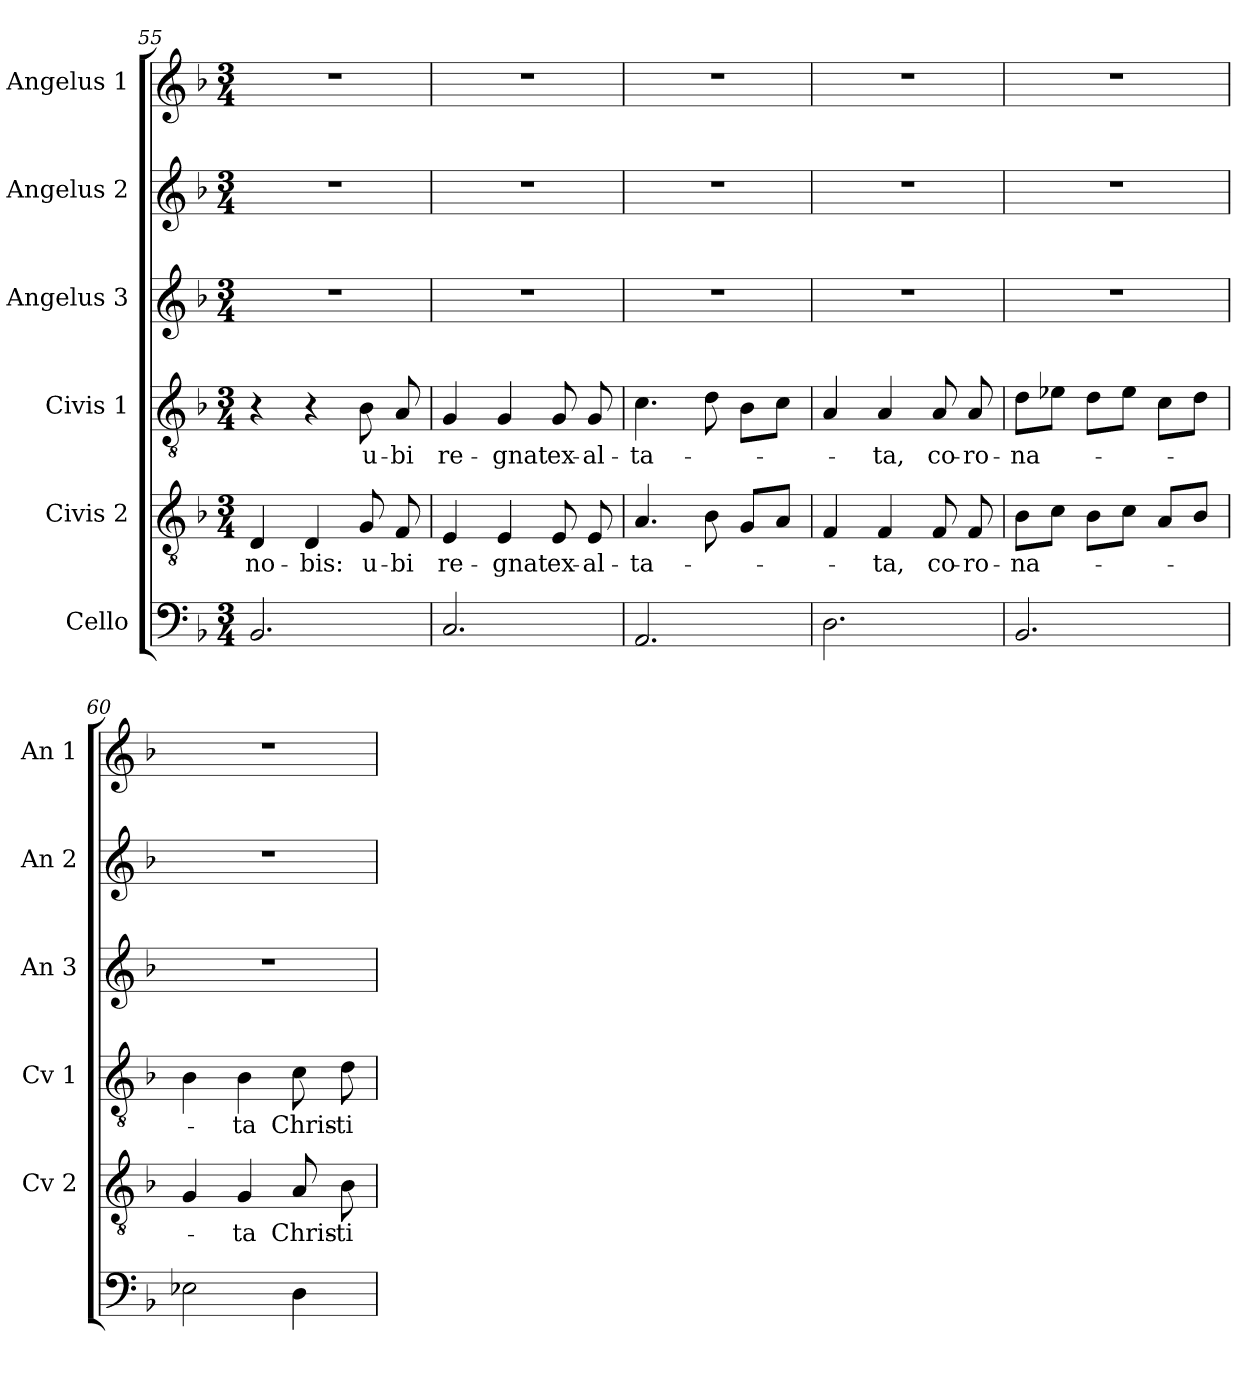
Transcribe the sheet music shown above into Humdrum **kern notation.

**kern	**kern	**text	**kern	**text	**kern	**kern	**kern
*part6	*part5	*part5	*part4	*part4	*part3	*part2	*part1
*staff6	*staff5	*staff5	*staff4	*staff4	*staff3	*staff2	*staff1
*I"Cello	*I"Civis 2	*	*I"Civis 1	*	*I"Angelus 3	*I"Angelus 2	*I"Angelus 1
*	*I'Cv 2	*	*I'Cv 1	*	*I'An 3	*I'An 2	*I'An 1
*clefF4	*clefGv2	*	*clefGv2	*	*clefG2	*clefG2	*clefG2
*k[b-]	*k[b-]	*	*k[b-]	*	*k[b-]	*k[b-]	*k[b-]
*F:	*F:	*	*F:	*	*F:	*F:	*F:
*M3/4	*M3/4	*	*M3/4	*	*M3/4	*M3/4	*M3/4
=55	=55	=55	=55	=55	=55	=55	=55
!	!	!LO:LY:b	!	!	!	!	!
2.BB-/	4D/	no-	4r	.	2.r	2.r	2.r
!	!	!LO:LY:b	!	!	!	!	!
.	4D/	-bis:	4r	.	.	.	.
!	!	!LO:LY:b	!	!	!	!	!
!	!	!	!	!LO:LY:b	!	!	!
.	8G/	u-	8B-\	u-	.	.	.
!	!	!LO:LY:b	!	!	!	!	!
!	!	!	!	!LO:LY:b	!	!	!
.	8F/	-bi	8A/	-bi	.	.	.
=56	=56	=56	=56	=56	=56	=56	=56
!	!	!LO:LY:b	!	!	!	!	!
!	!	!	!	!LO:LY:b	!	!	!
2.C/	4E/	re-	4G/	re-	2.r	2.r	2.r
!	!	!LO:LY:b	!	!	!	!	!
!	!	!	!	!LO:LY:b	!	!	!
.	4E/	-gnat	4G/	-gnat	.	.	.
!	!	!LO:LY:b	!	!	!	!	!
!	!	!	!	!LO:LY:b	!	!	!
.	8E/	ex-	8G/	ex-	.	.	.
!	!	!LO:LY:b	!	!	!	!	!
!	!	!	!	!LO:LY:b	!	!	!
.	8E/	-al-	8G/	-al-	.	.	.
=57	=57	=57	=57	=57	=57	=57	=57
!	!	!LO:LY:b	!	!	!	!	!
!	!	!	!	!LO:LY:b	!	!	!
2.AA/	4.A/	-ta-	4.c\	-ta-	2.r	2.r	2.r
.	8B-\	.	8d\	.	.	.	.
.	8G/L	.	8B-\L	.	.	.	.
.	8A/J	.	8c\J	.	.	.	.
=58	=58	=58	=58	=58	=58	=58	=58
2.D\	4F/	.	4A/	.	2.r	2.r	2.r
!	!	!LO:LY:b	!	!	!	!	!
!	!	!	!	!LO:LY:b	!	!	!
.	4F/	-ta,	4A/	-ta,	.	.	.
!	!	!LO:LY:b	!	!	!	!	!
!	!	!	!	!LO:LY:b	!	!	!
.	8F/	co-	8A/	co-	.	.	.
!	!	!LO:LY:b	!	!	!	!	!
!	!	!	!	!LO:LY:b	!	!	!
.	8F/	-ro-	8A/	-ro-	.	.	.
=59	=59	=59	=59	=59	=59	=59	=59
!	!	!LO:LY:b	!	!	!	!	!
!	!	!	!	!LO:LY:b	!	!	!
2.BB-/	8B-\L	-na-	8d\L	-na-	2.r	2.r	2.r
.	8c\J	.	8e-X\J	.	.	.	.
.	8B-\L	.	8d\L	.	.	.	.
.	8c\J	.	8e-\J	.	.	.	.
.	8A/L	.	8c\L	.	.	.	.
.	8B-/J	.	8d\J	.	.	.	.
!!LO:LB:g=z
=60	=60	=60	=60	=60	=60	=60	=60
2E-X\	4G/	.	4B-\	.	2.r	2.r	2.r
!	!	!LO:LY:b	!	!	!	!	!
!	!	!	!	!LO:LY:b	!	!	!
.	4G/	-ta	4B-\	-ta	.	.	.
!	!	!LO:LY:b	!	!	!	!	!
!	!	!	!	!LO:LY:b	!	!	!
4D\	8A/	Chris-	8c\	Chris-	.	.	.
!	!	!LO:LY:b	!	!	!	!	!
!	!	!	!	!LO:LY:b	!	!	!
.	8B-\	-ti	8d\	-ti	.	.	.
=	=	=	=	=	=	=	=
*-	*-	*-	*-	*-	*-	*-	*-
